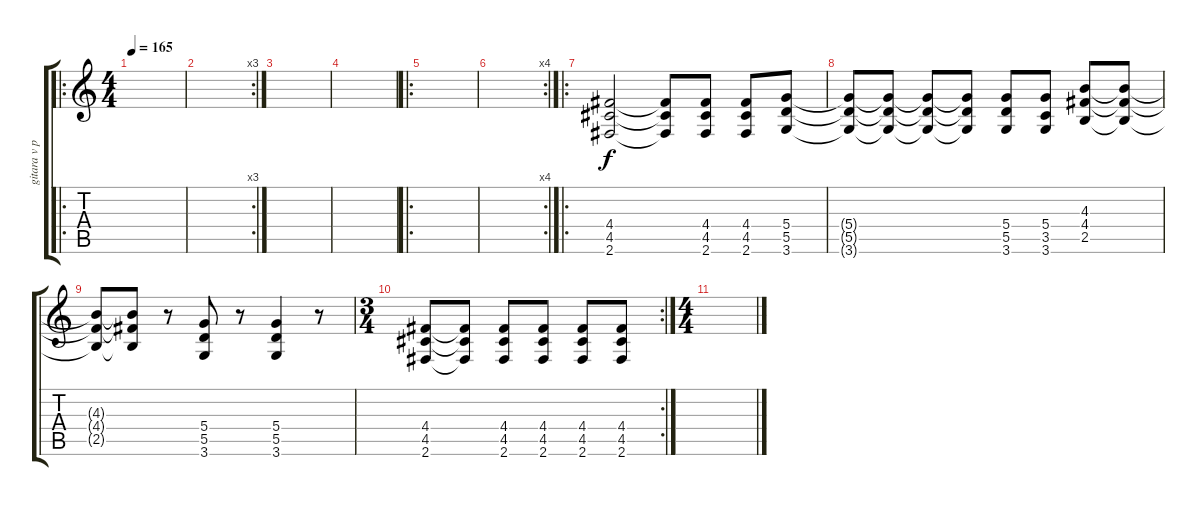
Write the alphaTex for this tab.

\track ("gitara v pozadí" "gitara v p") {instrument distortionguitar}
\staff {score tabs}
\tuning (E4 B3 G3 D3 A2 E2) {hide}
\ro
\ts (4 4)
\tempo 165
\clef g2
\ks c
|
\rc 3
|
|
|
\ro
|
\rc 4
|
\ro
(4.4 4.5 2.6).2 (4.4{t} 4.5{t} 2.6{t}).8 (4.4 4.5 2.6).8 (4.4 4.5 2.6).8 (5.4 5.5 3.6).8 |
(5.4{t} 5.5{t} 3.6{t}).8 (5.4{t} 5.5{t} 3.6{t}).8 (5.4{t} 5.5{t} 3.6{t}).8 (5.4{t} 5.5{t} 3.6{t}).8 (5.4 5.5 3.6).8 (5.4 3.5 3.6).8 (4.3 4.4 2.5).8 (4.3{t} 4.4{t} 2.5{t}).8 |
(4.3{t} 4.4{t} 2.5{t}).8 (4.3{t} 4.4{t} 2.5{t}).8 r.8 (5.4 5.5 3.6).8 r.8 (5.4 5.5 3.6).4 r.8 |
\rc 2
\ts (3 4)
(4.4 4.5 2.6).8 (4.4{t} 4.5{t} 2.6{t}).8 (4.4 4.5 2.6).8 (4.4 4.5 2.6).8 (4.4 4.5 2.6).8 (4.4 4.5 2.6).8 |
\ts (4 4)
